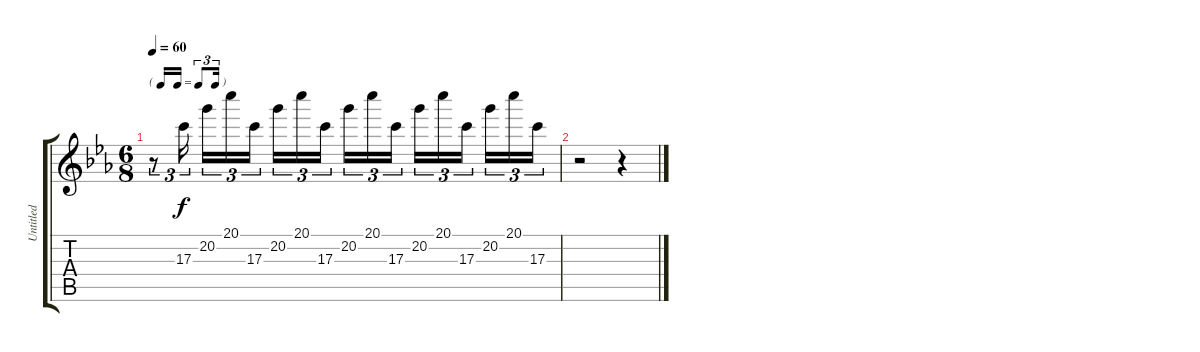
\track ("Untitled" "Untitled") {instrument acousticguitarnylon}
\staff {score tabs}
\tuning (E4 B3 G3 D3 A2 E2) {hide}
\ts (6 8)
\tf triplet16th
\tempo 60
\clef g2
\ks eb
r.8{tu (3 2) dy f} 17.3.16{tu (3 2) beam splitsecondary} 20.2.16{tu (3 2)} 20.1.16{tu (3 2)} 17.3.16{tu (3 2) beam splitsecondary} 20.2.16{tu (3 2)} 20.1.16{tu (3 2)} 17.3.16{tu (3 2)} 20.2.16{tu (3 2)} 20.1.16{tu (3 2)} 17.3.16{tu (3 2) beam splitsecondary} 20.2.16{tu (3 2)} 20.1.16{tu (3 2)} 17.3.16{tu (3 2) beam splitsecondary} 20.2.16{tu (3 2)} 20.1.16{tu (3 2)} 17.3.16{tu (3 2)} |
r.2 r.4
